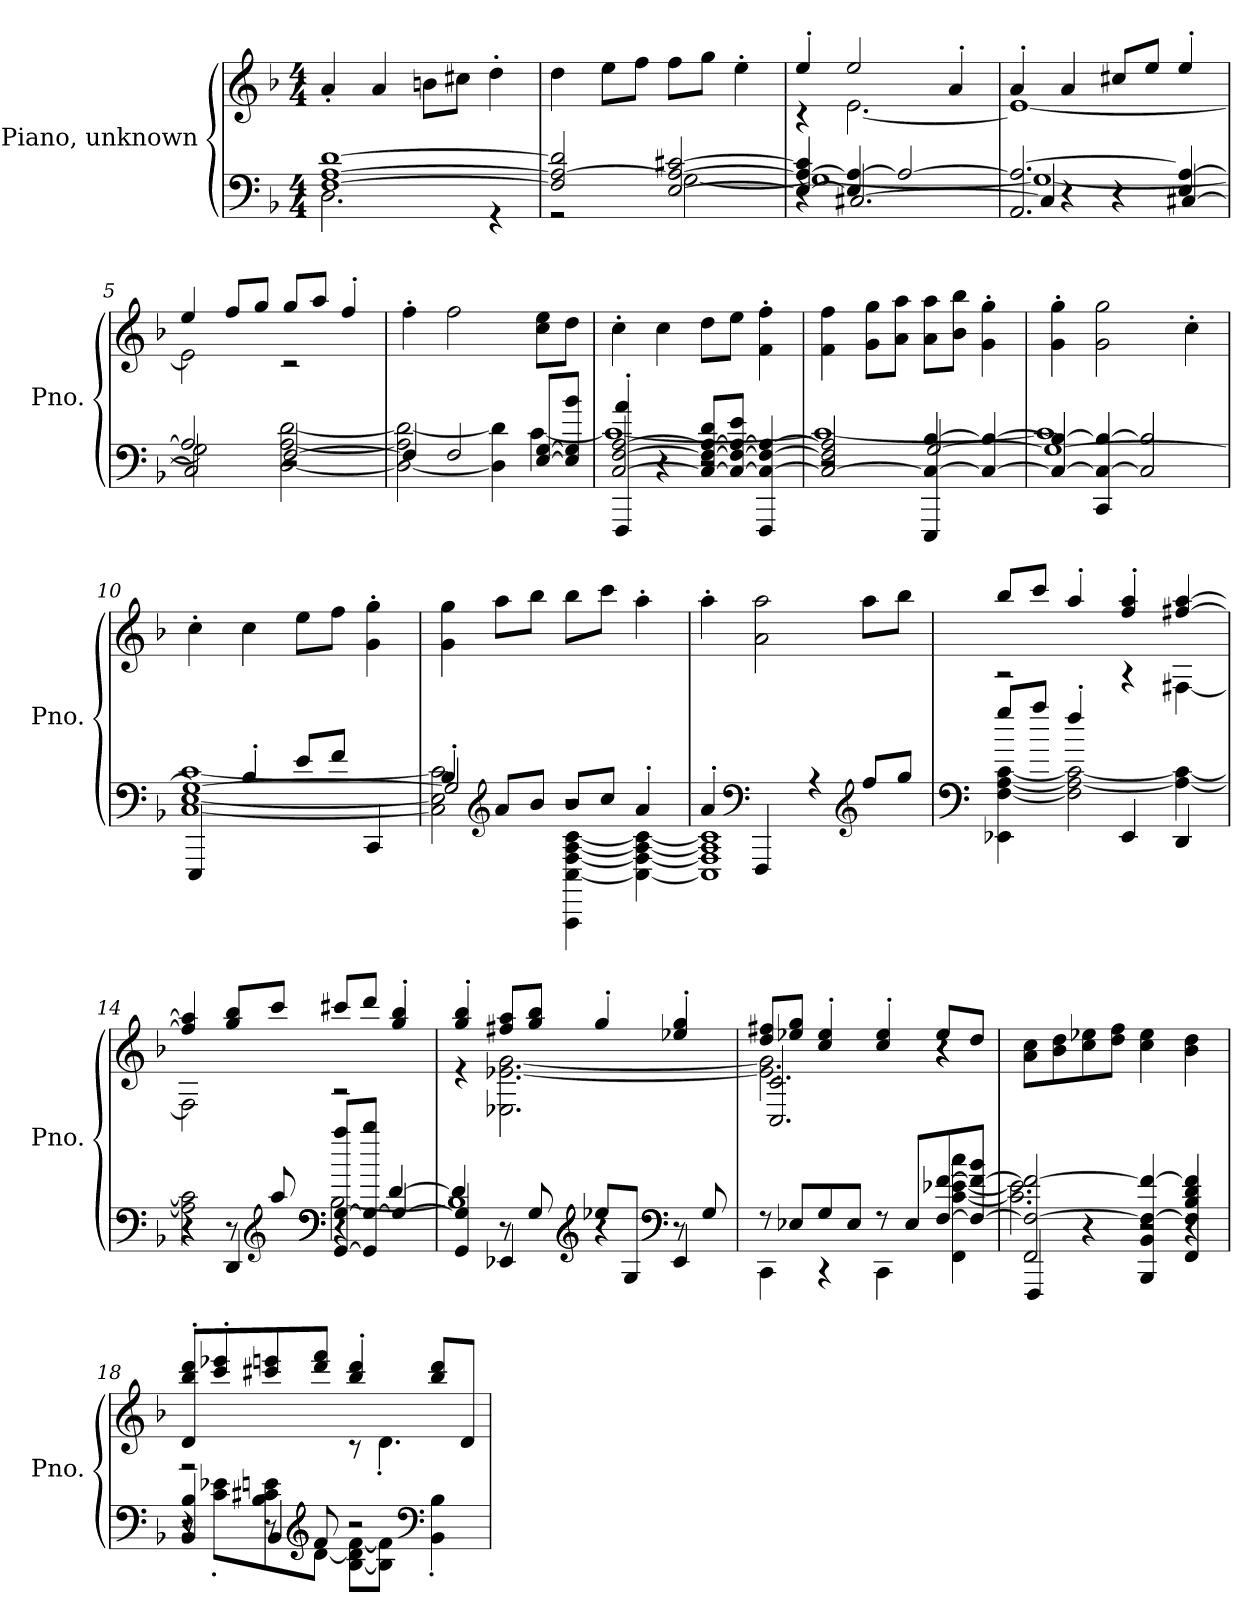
**kern	**kern
*part1	*part1
*staff2	*staff1
*I"Piano, unknown	*
*I'Pno.	*
*clefF4	*clefG2
*k[b-]	*k[b-]
*M4/4	*M4/4
*MM120	*MM120
=1	=1
*^	*
[1F [1A [1d	2.D\	4a'/
.	.	4a/
.	.	8bn\L
.	.	8cc#X\J
.	4r	4dd'\
=2	=2	=2
2F/] 2A/_ 2d/]	2r	4dd\
.	.	8ee\L
.	.	8ff\J
[2E/ 2A/_ [2c#X/	[2G\	8ff\L
.	.	8gg\J
.	.	4ee'\
=3	=3	=3
*	*^	*^
4E/_ 4A/_ 4c#/]	1G_	4r	4ee'/	4r
4E/] 4A/_	.	[2.C#X/	2ee/	[2.e\
2A/_	.	.	.	.
.	.	.	4a'/	.
=4	=4	=4	=4	=4
2.AA/ 2.A/_	1G_	4C#/]	4a'/	1e_
.	.	4r	4a/	.
.	.	4r	8cc#X/L	.
.	.	.	8ee/J	.
4E/ 4A/_	.	[4C#X/	4ee'/	.
=5	=5	=5	=5	=5
2A/]	2G\]	2C#/]	4ee/	2e\]
.	.	.	8ff/L	.
.	.	.	8gg/J	.
[2F/	[2D\ [2A\ [2d\	2r	8gg/L	2r
.	.	.	8aa/J	.
.	.	.	4ff'/	.
*	*v	*v	*	*
*	*	*v	*v
!!LO:LB:g=z
=6	=6	=6
4F/]	2D\_ 2A\] 2d\_	4ff'\
2F/	.	2ff\
.	4D\] 4d\]	.
[8E/ [8G/L	[4c\	8cc\ 8ee\L
8E/] 8G/] 8b-/J	.	8dd\J
=7	=7	=7
*	*^	*
[2C/ [2F/ [2A/	1c_	4FFF/' 4a/'	4cc'\
.	.	4r	4cc\
8C/_ 8F/_ 8A/_ 8d/L	.	2r	8dd\L
8C/_ 8F/_ 8A/_ 8e/J	.	.	8ee\J
4FFF/ 4C/_ 4F/_ 4A/_	.	.	4f\' 4ff\'
=8	=8	=8	=8
2C/_ 2F/] 2A/]	1c_	2r	4f\ 4ff\
.	.	.	8g\ 8gg\L
.	.	.	8a\ 8aa\J
4EEE/ 4C/_ [4B-/	.	[2G/	8a\ 8aa\L
.	.	.	8b-\ 8bb-\J
4C/_ 4B-/_	.	.	4g\' 4gg\'
=9	=9	=9	=9
4C/_ 4B-/_	1c]	1G_	4g\' 4gg\'
4CC/ 4C/_ 4B-/_	.	.	2g\ 2gg\
2C/] 2B-/]	.	.	.
.	.	.	4cc'\
=10	=10	=10	=10
4EEE/	[1C [1E [1c	1G_	4cc'\
4B-'/	.	.	4cc\
8e/L	.	.	8ee\L
8f/J	.	.	8ff\J
4CC/	.	.	4g\' 4gg\'
!!LO:LB:g=z
=11	=11	=11	=11
4B-'/	2C\] 2E\] 2c\]	2G/]	4g\ 4gg\
*clefG2	*	*	*
8a/L	.	.	8aa\L
8b-/J	.	.	8bb-\J
8b-/L	4AAA\ [4C\ [4F\ [4A\ [4c\	2r	8bb-\L
8cc/J	.	.	8ccc\J
4a'/	4C\_ 4F\_ 4A\_ 4c\_	.	4aa'\
*	*v	*v	*
=12	=12	=12
4a'/	1C] 1F] 1A] 1c]	4aa'\
*clefF4	*	*
4FFF/	.	2a\ 2aa\
4r	.	.
*clefG2	*	*
8ff/L	.	8aa\L
8gg/J	.	8bb-\J
=13	=13	=13
*clefF4	*	*
*	*	*^
8gg/L	4EE-X\ [4F\ [4A\ [4c\	8bb-/L	2r
8aa/J	.	8ccc/J	.
4ff'/	2F\] 2A\_ 2c\_	4aa'/	.
4EE-/	.	4ff/' 4aa/'	4r
4DD/	4A\_ 4c\_	[4ff#X/ [4aa/	[4F#X\
=14	=14	=14	=14
*	*^	*	*
4r	2A\] 2c\]	4r	4ff#/] 4aa/]	2F#\]
8r	.	4DD/	8gg/ 8bb-/L	.
*clefG2	*	*	*	*
8aa/	.	.	8ccc/J	.
*clefF4	*	*	*	*
[8GG/ [8G/ 8aa/L	[2B-\	4r	8ccc#X/L	2r
8GG/] 8G/_ 8bb-/J	.	.	8ddd/J	.
4G/_	.	[4d/	4gg/' 4bb-/'	.
!!LO:LB:g=z	!!
=15	=15	=15	=15	=15
4GG/ 4G/]	1B-]	4d/]	4gg/' 4bb-/'	4r
8r	.	4EE-X/	8ff#X/ 8aa/L	2.E-X\ [2.e-X\ [2.g\
8G/	.	.	8gg/ 8bb-/J	.
*clefG2	*	*	*	*
8ee-X/L	.	4r	4gg'/	.
8G/J	.	.	.	.
*clefF4	*	*	*	*
8r	.	4EE-/	4ee-X/' 4gg/'	.
8G/	.	.	.	.
*	*v	*v	*	*
=16	=16	=16	=16
*	*	*	*^
8r	4CC\	8dd/ 8ff#X/L	2.e-\] 2.g\]	2.C/ 2.c/
8E-X/L	.	8ee-X/ 8gg/J	.	.
8G/	4r	4cc/' 4ee-/'	.	.
8E-/J	.	.	.	.
8r	4CC\	4cc/' 4ee-/'	.	.
8E-/L	.	.	.	.
[8F/ [8f/	4FF\ [4c\ [4e-X\ 4cc\	8ee-/L	4r	4r
8F/_ 8f/_ 8b-/J	.	8dd/J	.	.
*	*	*v	*v	*v
=17	=17	=17
*	*^	*
2FF/ 2F/_ 2f/_	2.c\] 2.e-\]	4FFF/	8a\ 8cc\L
.	.	.	8b-\ 8dd\
.	.	4r	8cc\ 8ee-X\
.	.	.	8dd\ 8ff\J
4BBB-/ 4BB-/ 4F/_ 4f/_	.	2r	4cc\ 4ee-\
4FF/ 4F/] 4B-/ 4d/ 4f/]	4r	.	4b-\ 4dd\
!!LO:LB:g=z
=18	=18	=18	=18
*	*	*	*^
4r	8r	4BB-/ 4B-/	8d/' 8bb-/' 8ddd/'L	2r
.	8c\' 8e-X\'L	.	8ccc/' 8eee-X/'	.
8r	8B-\ 8c#X\ 8en\	4BB-/	8ccc#X/ 8eeen/	.
*clefG2	*	*	*	*
8f/	[8d\J	.	8ddd/ 8fff/J	.
2r	[8B-\ 8d\] [8f\L	2r	4bb-/' 4ddd/'	8r
.	8B-\] 8f\]J	.	.	4.d'\
*clefF4	*	*	*	*
.	4BB-\' 4B-\'	.	8bb-/ 8ddd/L	.
.	.	.	8d/J	.
*v	*v	*v	*	*
*	*v	*v
=	=
*-	*-
